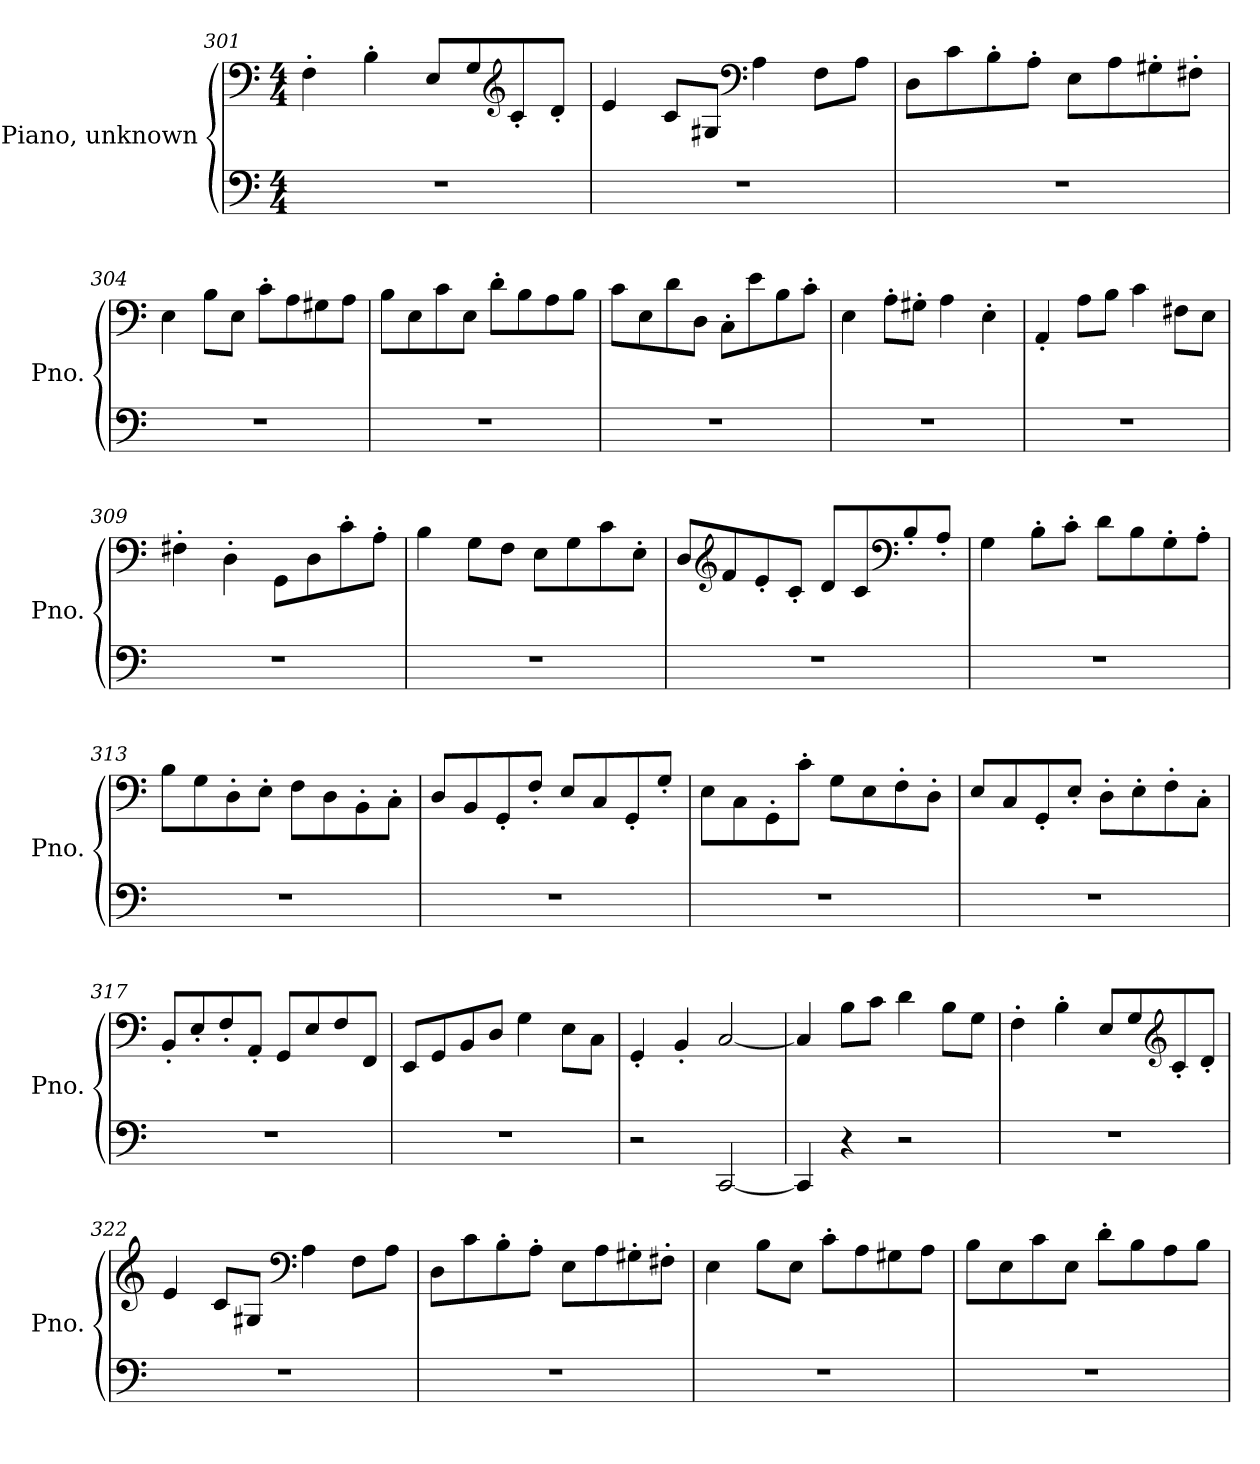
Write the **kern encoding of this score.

**kern	**kern
*part1	*part1
*staff2	*staff1
*I"Piano, unknown	*
*I'Pno.	*
!!LO:LB:g=z
*clefF4	*clefF4
*k[]	*k[]
*M4/4	*M4/4
=301	=301
1r	4F'\
.	4B'\
.	8E/L
.	8G/
*	*clefG2
.	8c'/
.	8d'/J
=302	=302
1r	4e/
.	8c/L
.	8G#X/J
*	*clefF4
.	4A\
.	8F\L
.	8A\J
=303	=303
1r	8D\L
.	8c\
.	8B'\
.	8A'\J
.	8E\L
.	8A\
.	8G#X'\
.	8F#X'\J
=304	=304
1r	4E\
.	8B\L
.	8E\J
.	8c'\L
.	8A\
.	8G#X\
.	8A\J
=305	=305
1r	8B\L
.	8E\
.	8c\
.	8E\J
.	8d'\L
.	8B\
.	8A\
.	8B\J
!!LO:PB:g=z
=306	=306
1r	8c\L
.	8E\
.	8d\
.	8D\J
.	8C'\L
.	8e\
.	8B\
.	8c'\J
=307	=307
1r	4E\
.	8A'\L
.	8G#X'\J
.	4A\
.	4E'\
=308	=308
1r	4AA'/
.	8A\L
.	8B\J
.	4c\
.	8F#X\L
.	8E\J
=309	=309
1r	4F#X'\
.	4D'\
.	8GG\L
.	8D\
.	8c'\
.	8A'\J
=310	=310
1r	4B\
.	8G\L
.	8F\J
.	8E\L
.	8G\
.	8c\
.	8E'\J
!!LO:LB:g=z
=311	=311
1r	8D/L
*	*clefG2
.	8f/
.	8e'/
.	8c'/J
.	8d/L
.	8c/
*	*clefF4
.	8B'/
.	8A'/J
=312	=312
1r	4G\
.	8B'\L
.	8c'\J
.	8d\L
.	8B\
.	8G'\
.	8A'\J
=313	=313
1r	8B\L
.	8G\
.	8D'\
.	8E'\J
.	8F\L
.	8D\
.	8BB'\
.	8C'\J
=314	=314
1r	8D/L
.	8BB/
.	8GG'/
.	8F'/J
.	8E/L
.	8C/
.	8GG'/
.	8G'/J
=315	=315
1r	8E\L
.	8C\
.	8GG'\
.	8c'\J
.	8G\L
.	8E\
.	8F'\
.	8D'\J
!!LO:LB:g=z
=316	=316
1r	8E/L
.	8C/
.	8GG'/
.	8E'/J
.	8D'\L
.	8E'\
.	8F'\
.	8C'\J
=317	=317
1r	8BB'/L
.	8E'/
.	8F'/
.	8AA'/J
.	8GG/L
.	8E/
.	8F/
.	8FF/J
=318	=318
1r	8EE/L
.	8GG/
.	8BB/
.	8D/J
.	4G\
.	8E\L
.	8C\J
=319	=319
2r	4GG'/
.	4BB'/
[2CC/	[2C/
=320	=320
4CC/]	4C/]
4r	8B\L
.	8c\J
2r	4d\
.	8B\L
.	8G\J
=321	=321
1r	4F'\
.	4B'\
.	8E/L
.	8G/
*	*clefG2
.	8c'/
.	8d'/J
!!LO:LB:g=z
=322	=322
1r	4e/
.	8c/L
.	8G#X/J
*	*clefF4
.	4A\
.	8F\L
.	8A\J
=323	=323
1r	8D\L
.	8c\
.	8B'\
.	8A'\J
.	8E\L
.	8A\
.	8G#X'\
.	8F#X'\J
=324	=324
1r	4E\
.	8B\L
.	8E\J
.	8c'\L
.	8A\
.	8G#X\
.	8A\J
=325	=325
1r	8B\L
.	8E\
.	8c\
.	8E\J
.	8d'\L
.	8B\
.	8A\
.	8B\J
=	=
*-	*-
